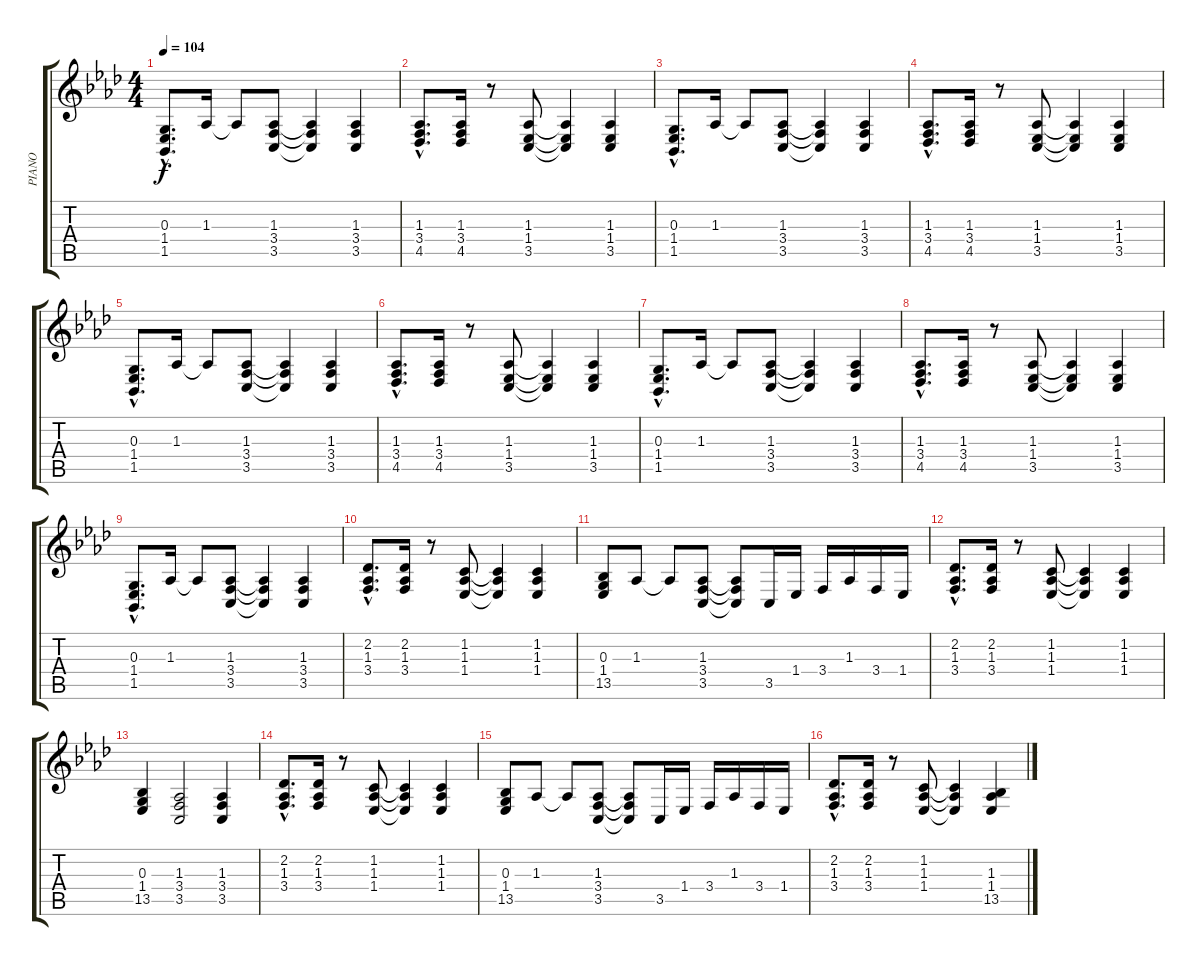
\track ("PIANO" "PIANO") {instrument honkytonkpiano}
\staff {score tabs}
\tuning (E4 B3 G3 D3 A2 E2) {hide}
\ts (4 4)
\tempo 104
\clef g2
\ks ab
(0.3{hac} 1.4{hac} 1.5{hac}).8{d dy f} 1.3.16 1.3{t}.8 (1.3 3.4 3.5).8 (1.3{t} 3.4{t} 3.5{t}).4 (1.3 3.4 3.5).4 |
(1.3{hac} 3.4{hac} 4.5{hac}).8{d} (1.3 3.4 4.5).16 r.8 (1.3 1.4 3.5).8 (1.3{t} 1.4{t} 3.5{t}).4 (1.3 1.4 3.5).4 |
(0.3{hac} 1.4{hac} 1.5{hac}).8{d} 1.3.16 1.3{t}.8 (1.3 3.4 3.5).8 (1.3{t} 3.4{t} 3.5{t}).4 (1.3 3.4 3.5).4 |
(1.3{hac} 3.4{hac} 4.5{hac}).8{d} (1.3 3.4 4.5).16 r.8 (1.3 1.4 3.5).8 (1.3{t} 1.4{t} 3.5{t}).4 (1.3 1.4 3.5).4 |
(0.3{hac} 1.4{hac} 1.5{hac}).8{d} 1.3.16 1.3{t}.8 (1.3 3.4 3.5).8 (1.3{t} 3.4{t} 3.5{t}).4 (1.3 3.4 3.5).4 |
(1.3{hac} 3.4{hac} 4.5{hac}).8{d} (1.3 3.4 4.5).16 r.8 (1.3 1.4 3.5).8 (1.3{t} 1.4{t} 3.5{t}).4 (1.3 1.4 3.5).4 |
(0.3{hac} 1.4{hac} 1.5{hac}).8{d} 1.3.16 1.3{t}.8 (1.3 3.4 3.5).8 (1.3{t} 3.4{t} 3.5{t}).4 (1.3 3.4 3.5).4 |
(1.3{hac} 3.4{hac} 4.5{hac}).8{d} (1.3 3.4 4.5).16 r.8 (1.3 1.4 3.5).8 (1.3{t} 1.4{t} 3.5{t}).4 (1.3 1.4 3.5).4 |
(0.3{hac} 1.4{hac} 1.5{hac}).8{d} 1.3.16 1.3{t}.8 (1.3 3.4 3.5).8 (1.3{t} 3.4{t} 3.5{t}).4 (1.3 3.4 3.5).4 |
(2.2{hac} 1.3{hac} 3.4{hac}).8{d} (2.2 1.3 3.4).16 r.8 (1.2 1.3 1.4).8 (1.2{t} 1.3{t} 1.4{t}).4 (1.2 1.3 1.4).4 |
(0.3 1.4 13.5).8 1.3.8 1.3{t}.8 (1.3 3.4 3.5).8 (1.3{t} 3.4{t} 3.5{t}).8 3.5.16 1.4.16 3.4.16 1.3.16 3.4.16 1.4.16 |
(2.2{hac} 1.3{hac} 3.4{hac}).8{d} (2.2 1.3 3.4).16 r.8 (1.2 1.3 1.4).8 (1.2{t} 1.3{t} 1.4{t}).4 (1.2 1.3 1.4).4 |
(0.3 1.4 13.5).4 (1.3 3.4 3.5).2 (1.3 3.4 3.5).4 |
(2.2{hac} 1.3{hac} 3.4{hac}).8{d} (2.2 1.3 3.4).16 r.8 (1.2 1.3 1.4).8 (1.2{t} 1.3{t} 1.4{t}).4 (1.2 1.3 1.4).4 |
(0.3 1.4 13.5).8 1.3.8 1.3{t}.8 (1.3 3.4 3.5).8 (1.3{t} 3.4{t} 3.5{t}).8 3.5.16 1.4.16 3.4.16 1.3.16 3.4.16 1.4.16 |
(2.2{hac} 1.3{hac} 3.4{hac}).8{d} (2.2 1.3 3.4).16 r.8 (1.2 1.3 1.4).8 (1.2{t} 1.3{t} 1.4{t}).4 (1.3 1.4 13.5).4
